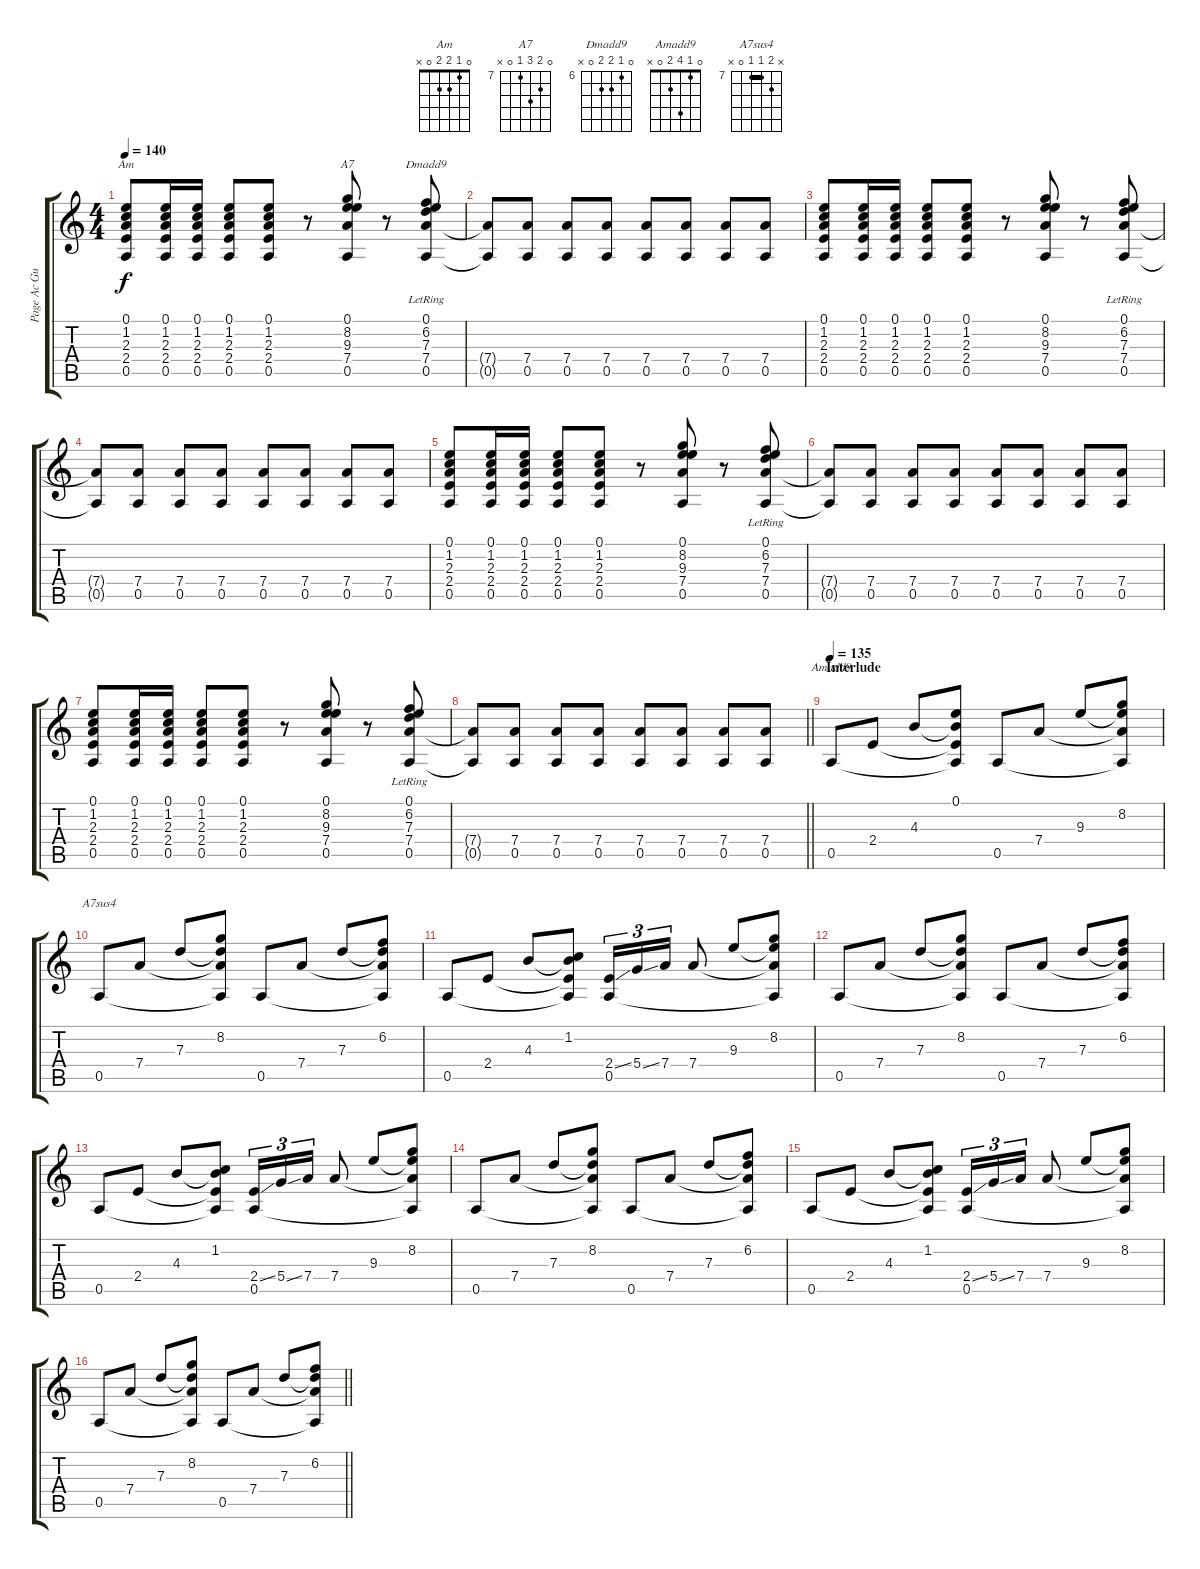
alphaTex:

\track ("Page Ac Guitar Picked" "Page Ac Gu") {instrument acousticguitarsteel}
\staff {score tabs}
\tuning (E4 B3 G3 D3 A2 E2) {hide}
\chord ("Am" 0 1 2 2 0 x)
\chord ("A7" 0 8 9 7 0 x) {firstfret 7}
\chord ("Dmadd9" 0 6 7 7 0 x) {firstfret 6}
\chord ("Amadd9" 0 1 4 2 0 x)
\chord ("A7sus4" x 8 7 7 0 x) {firstfret 7 barre 7}
\ts (4 4)
\tempo 140
\clef g2
\ks aminor
(0.1 1.2 2.3 2.4 0.5).8{ch "Am" dy f} (0.1 1.2 2.3 2.4 0.5).16 (0.1 1.2 2.3 2.4 0.5).16 (0.1 1.2 2.3 2.4 0.5).8 (0.1 1.2 2.3 2.4 0.5).8 r.8 (0.1 8.2 9.3 7.4 0.5).8{ch "A7"} r.8 (0.1{lr} 6.2{lr} 7.3{lr} 7.4 0.5).8{ch "Dmadd9"} |
(7.4{t} 0.5{t}).8 (7.4 0.5).8 (7.4 0.5).8 (7.4 0.5).8 (7.4 0.5).8 (7.4 0.5).8 (7.4 0.5).8 (7.4 0.5).8 |
(0.1 1.2 2.3 2.4 0.5).8 (0.1 1.2 2.3 2.4 0.5).16 (0.1 1.2 2.3 2.4 0.5).16 (0.1 1.2 2.3 2.4 0.5).8 (0.1 1.2 2.3 2.4 0.5).8 r.8 (0.1 8.2 9.3 7.4 0.5).8 r.8 (0.1{lr} 6.2{lr} 7.3{lr} 7.4 0.5).8 |
(7.4{t} 0.5{t}).8 (7.4 0.5).8 (7.4 0.5).8 (7.4 0.5).8 (7.4 0.5).8 (7.4 0.5).8 (7.4 0.5).8 (7.4 0.5).8 |
(0.1 1.2 2.3 2.4 0.5).8 (0.1 1.2 2.3 2.4 0.5).16 (0.1 1.2 2.3 2.4 0.5).16 (0.1 1.2 2.3 2.4 0.5).8 (0.1 1.2 2.3 2.4 0.5).8 r.8 (0.1 8.2 9.3 7.4 0.5).8 r.8 (0.1{lr} 6.2{lr} 7.3{lr} 7.4 0.5).8 |
(7.4{t} 0.5{t}).8 (7.4 0.5).8 (7.4 0.5).8 (7.4 0.5).8 (7.4 0.5).8 (7.4 0.5).8 (7.4 0.5).8 (7.4 0.5).8 |
(0.1 1.2 2.3 2.4 0.5).8 (0.1 1.2 2.3 2.4 0.5).16 (0.1 1.2 2.3 2.4 0.5).16 (0.1 1.2 2.3 2.4 0.5).8 (0.1 1.2 2.3 2.4 0.5).8 r.8 (0.1 8.2 9.3 7.4 0.5).8 r.8 (0.1{lr} 6.2{lr} 7.3{lr} 7.4 0.5).8 |
\barLineRight lightlight
(7.4{t} 0.5{t}).8 (7.4 0.5).8 (7.4 0.5).8 (7.4 0.5).8 (7.4 0.5).8 (7.4 0.5).8 (7.4 0.5).8 (7.4 0.5).8 |
\section ("" "Interlude")
\tempo 135
0.5.8{ch "Amadd9"} 2.4.8 4.3.8 (0.1 4.3{t} 2.4{t} 0.5{t}).8 0.5.8 7.4.8 9.3.8 (8.2 9.3{t} 7.4{t} 0.5{t}).8 |
0.5.8{ch "A7sus4"} 7.4.8 7.3.8 (8.2 7.3{t} 7.4{t} 0.5{t}).8 0.5.8 7.4.8 7.3.8 (6.2 7.3{t} 7.4{t} 0.5{t}).8 |
0.5.8 2.4.8 4.3.8 (1.2 4.3{t} 2.4{t} 0.5{t}).8 (2.4{ss} 0.5).16{tu (3 2)} 5.4{ss}.16{tu (3 2)} 7.4.16{tu (3 2)} 7.4.8 9.3.8 (8.2 9.3{t} 7.4{t} 0.5{t}).8 |
0.5.8 7.4.8 7.3.8 (8.2 7.3{t} 7.4{t} 0.5{t}).8 0.5.8 7.4.8 7.3.8 (6.2 7.3{t} 7.4{t} 0.5{t}).8 |
0.5.8 2.4.8 4.3.8 (1.2 4.3{t} 2.4{t} 0.5{t}).8 (2.4{ss} 0.5).16{tu (3 2)} 5.4{ss}.16{tu (3 2)} 7.4.16{tu (3 2)} 7.4.8 9.3.8 (8.2 9.3{t} 7.4{t} 0.5{t}).8 |
0.5.8 7.4.8 7.3.8 (8.2 7.3{t} 7.4{t} 0.5{t}).8 0.5.8 7.4.8 7.3.8 (6.2 7.3{t} 7.4{t} 0.5{t}).8 |
0.5.8 2.4.8 4.3.8 (1.2 4.3{t} 2.4{t} 0.5{t}).8 (2.4{ss} 0.5).16{tu (3 2)} 5.4{ss}.16{tu (3 2)} 7.4.16{tu (3 2)} 7.4.8 9.3.8 (8.2 9.3{t} 7.4{t} 0.5{t}).8 |
\barLineRight lightlight
0.5.8 7.4.8 7.3.8 (8.2 7.3{t} 7.4{t} 0.5{t}).8 0.5.8 7.4.8 7.3.8 (6.2 7.3{t} 7.4{t} 0.5{t}).8
